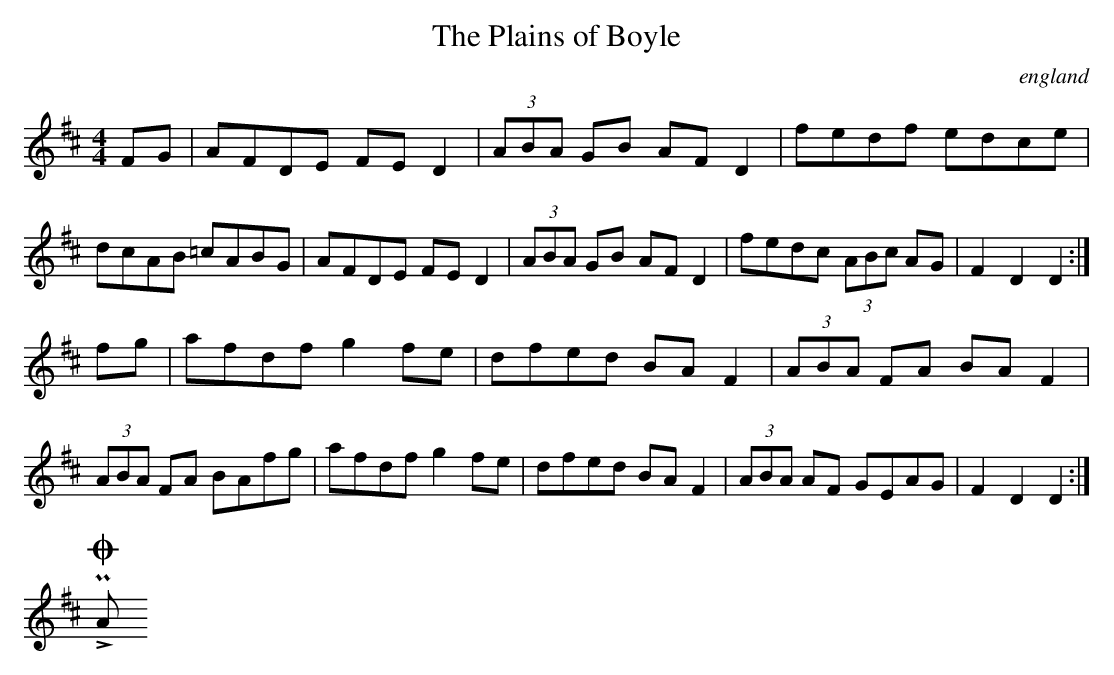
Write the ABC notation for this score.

X:1
T:Plains of Boyle, The
O:england
M:4/4
E:7
K:D
FG|AFDE FED2|(3ABA GB AFD2|fedf edce|dcAB =cABG|AFDE FED2|(3ABA GB AFD2|fedc (3ABc AG|F2D2D2:|
fg|afdf g2 fe|dfed BAF2|(3ABA FA BAF2|(3ABA FA BAfg|afdf g2 fe|dfed BAF2|(3ABA AF GEAG|F2D2D2:|
POLKAS
